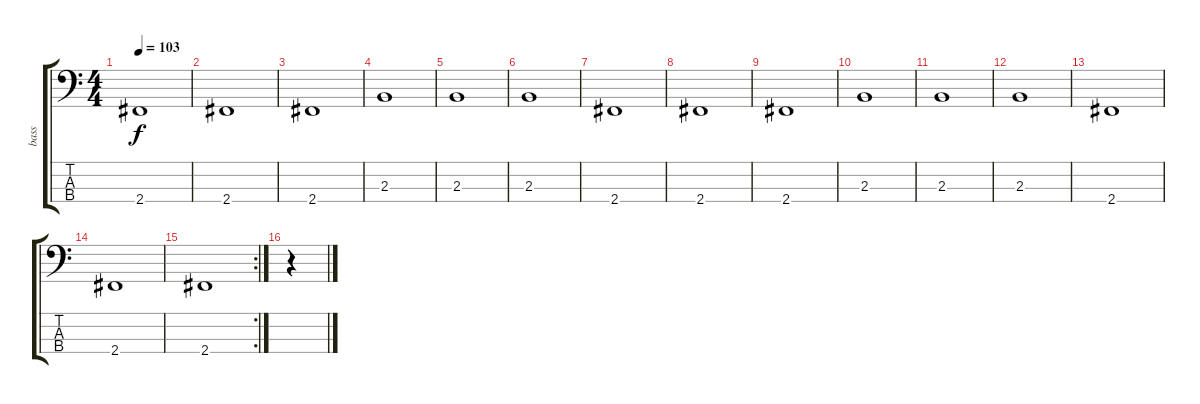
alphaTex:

\track ("bass" "bass") {instrument electricbassfinger}
\staff {score tabs}
\tuning (G2 D2 A1 E1) {hide}
\ts (4 4)
\tempo 103
\clef f4
\ks c
2.4.1{dy f} |
2.4.1 |
2.4.1 |
2.3.1 |
2.3.1 |
2.3.1 |
2.4.1 |
2.4.1 |
2.4.1 |
2.3.1 |
2.3.1 |
2.3.1 |
2.4.1 |
2.4.1 |
\rc 2
2.4.1 |
r.4
